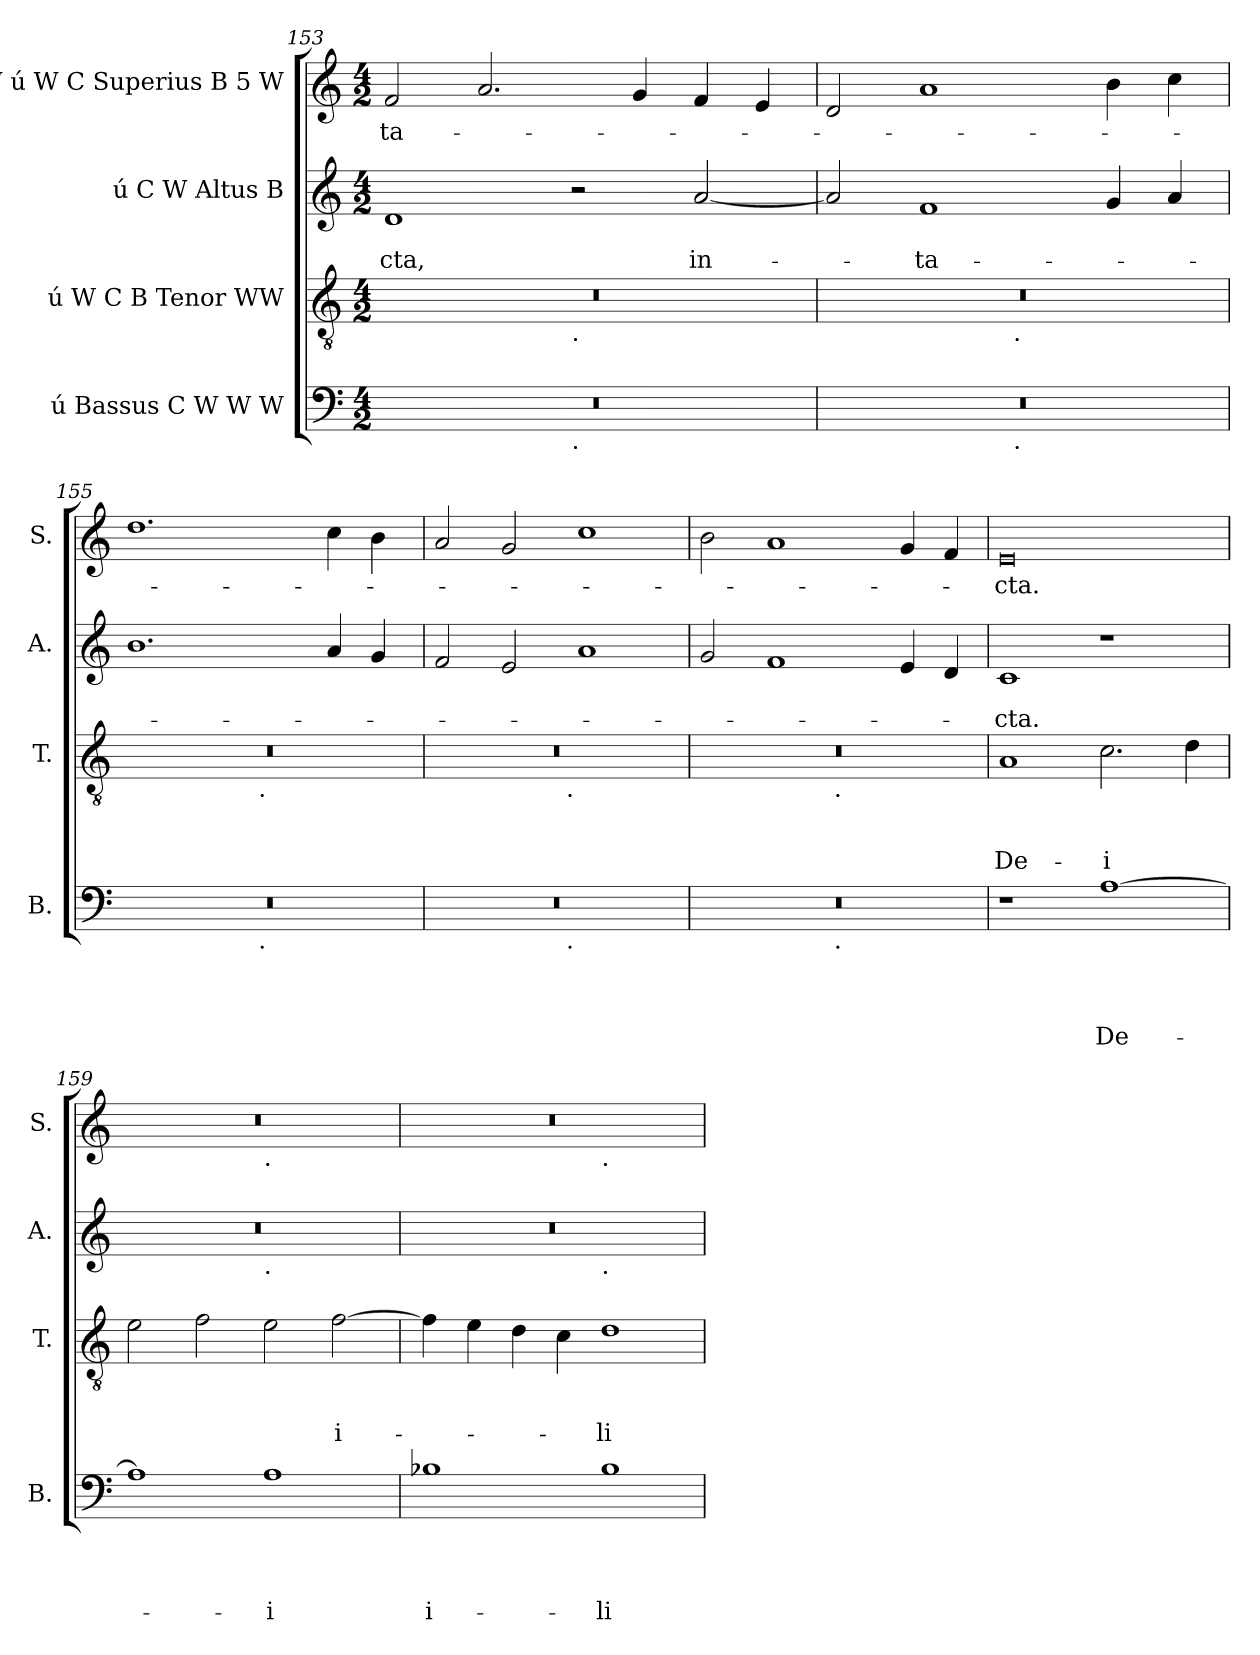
**kern	**text	**text	**text	**text	**kern	**text	**text	**text	**kern	**text	**text	**kern	**text
*part4	*part4	*part4	*part4	*part4	*part3	*part3	*part3	*part3	*part2	*part2	*part2	*part1	*part1
*staff4	*staff4	*staff4	*staff4	*staff4	*staff3	*staff3	*staff3	*staff3	*staff2	*staff2	*staff2	*staff1	*staff1
*I"ú Bassus C W W W	*	*	*	*	*I"ú W C B Tenor WW	*	*	*	*I"ú C W Altus B	*	*	*I"W ú W C Superius B 5 W	*
*I'B.	*	*	*	*	*I'T.	*	*	*	*I'A.	*	*	*I'S.	*
*clefF4	*	*	*	*	*clefGv2	*	*	*	*clefG2	*	*	*clefG2	*
*k[]	*	*	*	*	*k[]	*	*	*	*k[]	*	*	*k[]	*
*C:	*	*	*	*	*C:	*	*	*	*C:	*	*	*C:	*
*M4/2	*	*	*	*	*M4/2	*	*	*	*M4/2	*	*	*M4/2	*
=153	=153	=153	=153	=153	=153	=153	=153	=153	=153	=153	=153	=153	=153
!	!	!	!	!	!	!	!	!	!	!	!LO:LY:b	!	!LO:LY:b
*^	*	*	*	*	*^	*	*	*	*	*	*	*	*
0r	1ryy	.	.	.	.	0r	1ryy	.	.	.	1d	.	-cta,	2f/	-ta-
.	.	.	.	.	.	.	.	.	.	.	.	.	.	2.a/	.
!	!	!	!	!	!	!	!LO:TX:b:t=.	!	!	!	!	!	!	!	!
!	!LO:TX:b:t=.	!	!	!	!	!	!	!	!	!	!	!	!	!	!
.	1ryy	.	.	.	.	.	1ryy	.	.	.	2r	.	.	.	.
.	.	.	.	.	.	.	.	.	.	.	.	.	.	4g/	.
!	!	!	!	!	!	!	!	!	!	!	!	!	!LO:LY:b	!	!
.	.	.	.	.	.	.	.	.	.	.	[<2a/	.	in-	4f/	.
.	.	.	.	.	.	.	.	.	.	.	.	.	.	4e/	.
=154	=154	=154	=154	=154	=154	=154	=154	=154	=154	=154	=154	=154	=154	=154	=154
0r	1ryy	.	.	.	.	0r	1ryy	.	.	.	2a/]	.	.	2d/	.
!	!	!	!	!	!	!	!	!	!	!	!	!	!LO:LY:b	!	!
.	.	.	.	.	.	.	.	.	.	.	1f	.	-ta-	1a	.
!	!	!	!	!	!	!	!LO:TX:b:t=.	!	!	!	!	!	!	!	!
!	!LO:TX:b:t=.	!	!	!	!	!	!	!	!	!	!	!	!	!	!
.	1ryy	.	.	.	.	.	1ryy	.	.	.	.	.	.	.	.
.	.	.	.	.	.	.	.	.	.	.	4g/	.	.	4b\	.
.	.	.	.	.	.	.	.	.	.	.	4a/	.	.	4cc\	.
=155	=155	=155	=155	=155	=155	=155	=155	=155	=155	=155	=155	=155	=155	=155	=155
0r	2ryy	.	.	.	.	0r	2ryy	.	.	.	1.b	.	.	1.dd	.
.	4...ryy	.	.	.	.	.	4...ryy	.	.	.	.	.	.	.	.
!	!	!	!	!	!	!	!LO:TX:b:t=.	!	!	!	!	!	!	!	!
!	!LO:TX:b:t=.	!	!	!	!	!	!	!	!	!	!	!	!	!	!
.	1ryy	.	.	.	.	.	1ryy	.	.	.	.	.	.	.	.
.	.	.	.	.	.	.	.	.	.	.	4a/	.	.	4cc\	.
.	.	.	.	.	.	.	.	.	.	.	4g/	.	.	4b\	.
.	32ryy	.	.	.	.	.	32ryy	.	.	.	.	.	.	.	.
=156	=156	=156	=156	=156	=156	=156	=156	=156	=156	=156	=156	=156	=156	=156	=156
0r	2ryy	.	.	.	.	0r	2ryy	.	.	.	2f/	.	.	2a/	.
.	4...ryy	.	.	.	.	.	4...ryy	.	.	.	2e/	.	.	2g/	.
!	!	!	!	!	!	!	!LO:TX:b:t=.	!	!	!	!	!	!	!	!
!	!LO:TX:b:t=.	!	!	!	!	!	!	!	!	!	!	!	!	!	!
.	1ryy	.	.	.	.	.	1ryy	.	.	.	.	.	.	.	.
.	.	.	.	.	.	.	.	.	.	.	1a	.	.	1cc	.
.	32ryy	.	.	.	.	.	32ryy	.	.	.	.	.	.	.	.
!!LO:PB:g=z
=157	=157	=157	=157	=157	=157	=157	=157	=157	=157	=157	=157	=157	=157	=157	=157
0r	1ryy	.	.	.	.	0r	1ryy	.	.	.	2g/	.	.	2b\	.
.	.	.	.	.	.	.	.	.	.	.	1f	.	.	1a	.
!	!	!	!	!	!	!	!LO:TX:b:t=.	!	!	!	!	!	!	!	!
!	!LO:TX:b:t=.	!	!	!	!	!	!	!	!	!	!	!	!	!	!
.	1ryy	.	.	.	.	.	1ryy	.	.	.	.	.	.	.	.
.	.	.	.	.	.	.	.	.	.	.	4e/	.	.	4g/	.
.	.	.	.	.	.	.	.	.	.	.	4d/	.	.	4f/	.
=158	=158	=158	=158	=158	=158	=158	=158	=158	=158	=158	=158	=158	=158	=158	=158
!	!	!	!	!	!	!	!	!	!	!LO:LY:b	!	!	!LO:LY:b	!	!LO:LY:b
*v	*v	*	*	*	*	*	*	*	*	*	*	*	*	*	*
*	*	*	*	*	*v	*v	*	*	*	*	*	*	*	*
1r	.	.	.	.	1A	.	.	De-	1c	.	-cta.	0e	-cta.
!	!	!	!	!LO:LY:b	!	!	!	!LO:LY:b:rj	!	!	!	!	!
[>1A	.	.	.	De-	2.c\	.	.	-i	1r	.	.	.	.
.	.	.	.	.	4d\	.	.	.	.	.	.	.	.
=159	=159	=159	=159	=159	=159	=159	=159	=159	=159	=159	=159	=159	=159
*	*	*	*	*	*	*	*	*	*^	*	*	*^	*
1A]	.	.	.	.	2e\	.	.	.	0r	1ryy	.	.	0r	1ryy	.
.	.	.	.	.	2f\	.	.	.	.	.	.	.	.	.	.
!	!	!	!	!	!	!	!	!	!	!	!	!	!	!LO:TX:b:t=.	!
!	!	!	!	!	!	!	!	!	!	!LO:TX:b:t=.	!	!	!	!	!
!	!	!	!	!LO:LY:b:rj	!	!	!	!	!	!	!	!	!	!	!
1A	.	.	.	-i	2e\	.	.	.	.	1ryy	.	.	.	1ryy	.
!	!	!	!	!	!	!	!	!LO:LY:b	!	!	!	!	!	!	!
.	.	.	.	.	[>2f\	.	.	i-	.	.	.	.	.	.	.
=160	=160	=160	=160	=160	=160	=160	=160	=160	=160	=160	=160	=160	=160	=160	=160
!	!	!	!	!LO:LY:b	!	!	!	!	!	!	!	!	!	!	!
1B-X	.	.	.	i-	4f\]	.	.	.	0r	1ryy	.	.	0r	1ryy	.
.	.	.	.	.	4e\	.	.	.	.	.	.	.	.	.	.
.	.	.	.	.	4d\	.	.	.	.	.	.	.	.	.	.
.	.	.	.	.	4c\	.	.	.	.	.	.	.	.	.	.
!	!	!	!	!	!	!	!	!	!	!	!	!	!	!LO:TX:b:t=.	!
!	!	!	!	!	!	!	!	!	!	!LO:TX:b:t=.	!	!	!	!	!
!	!	!	!	!LO:LY:b	!	!	!	!LO:LY:b	!	!	!	!	!	!	!
1B-	.	.	.	-li-	1d	.	.	-li-	.	1ryy	.	.	.	1ryy	.
*	*	*	*	*	*	*	*	*	*v	*v	*	*	*	*	*
*	*	*	*	*	*	*	*	*	*	*	*	*v	*v	*
=	=	=	=	=	=	=	=	=	=	=	=	=	=
*-	*-	*-	*-	*-	*-	*-	*-	*-	*-	*-	*-	*-	*-
